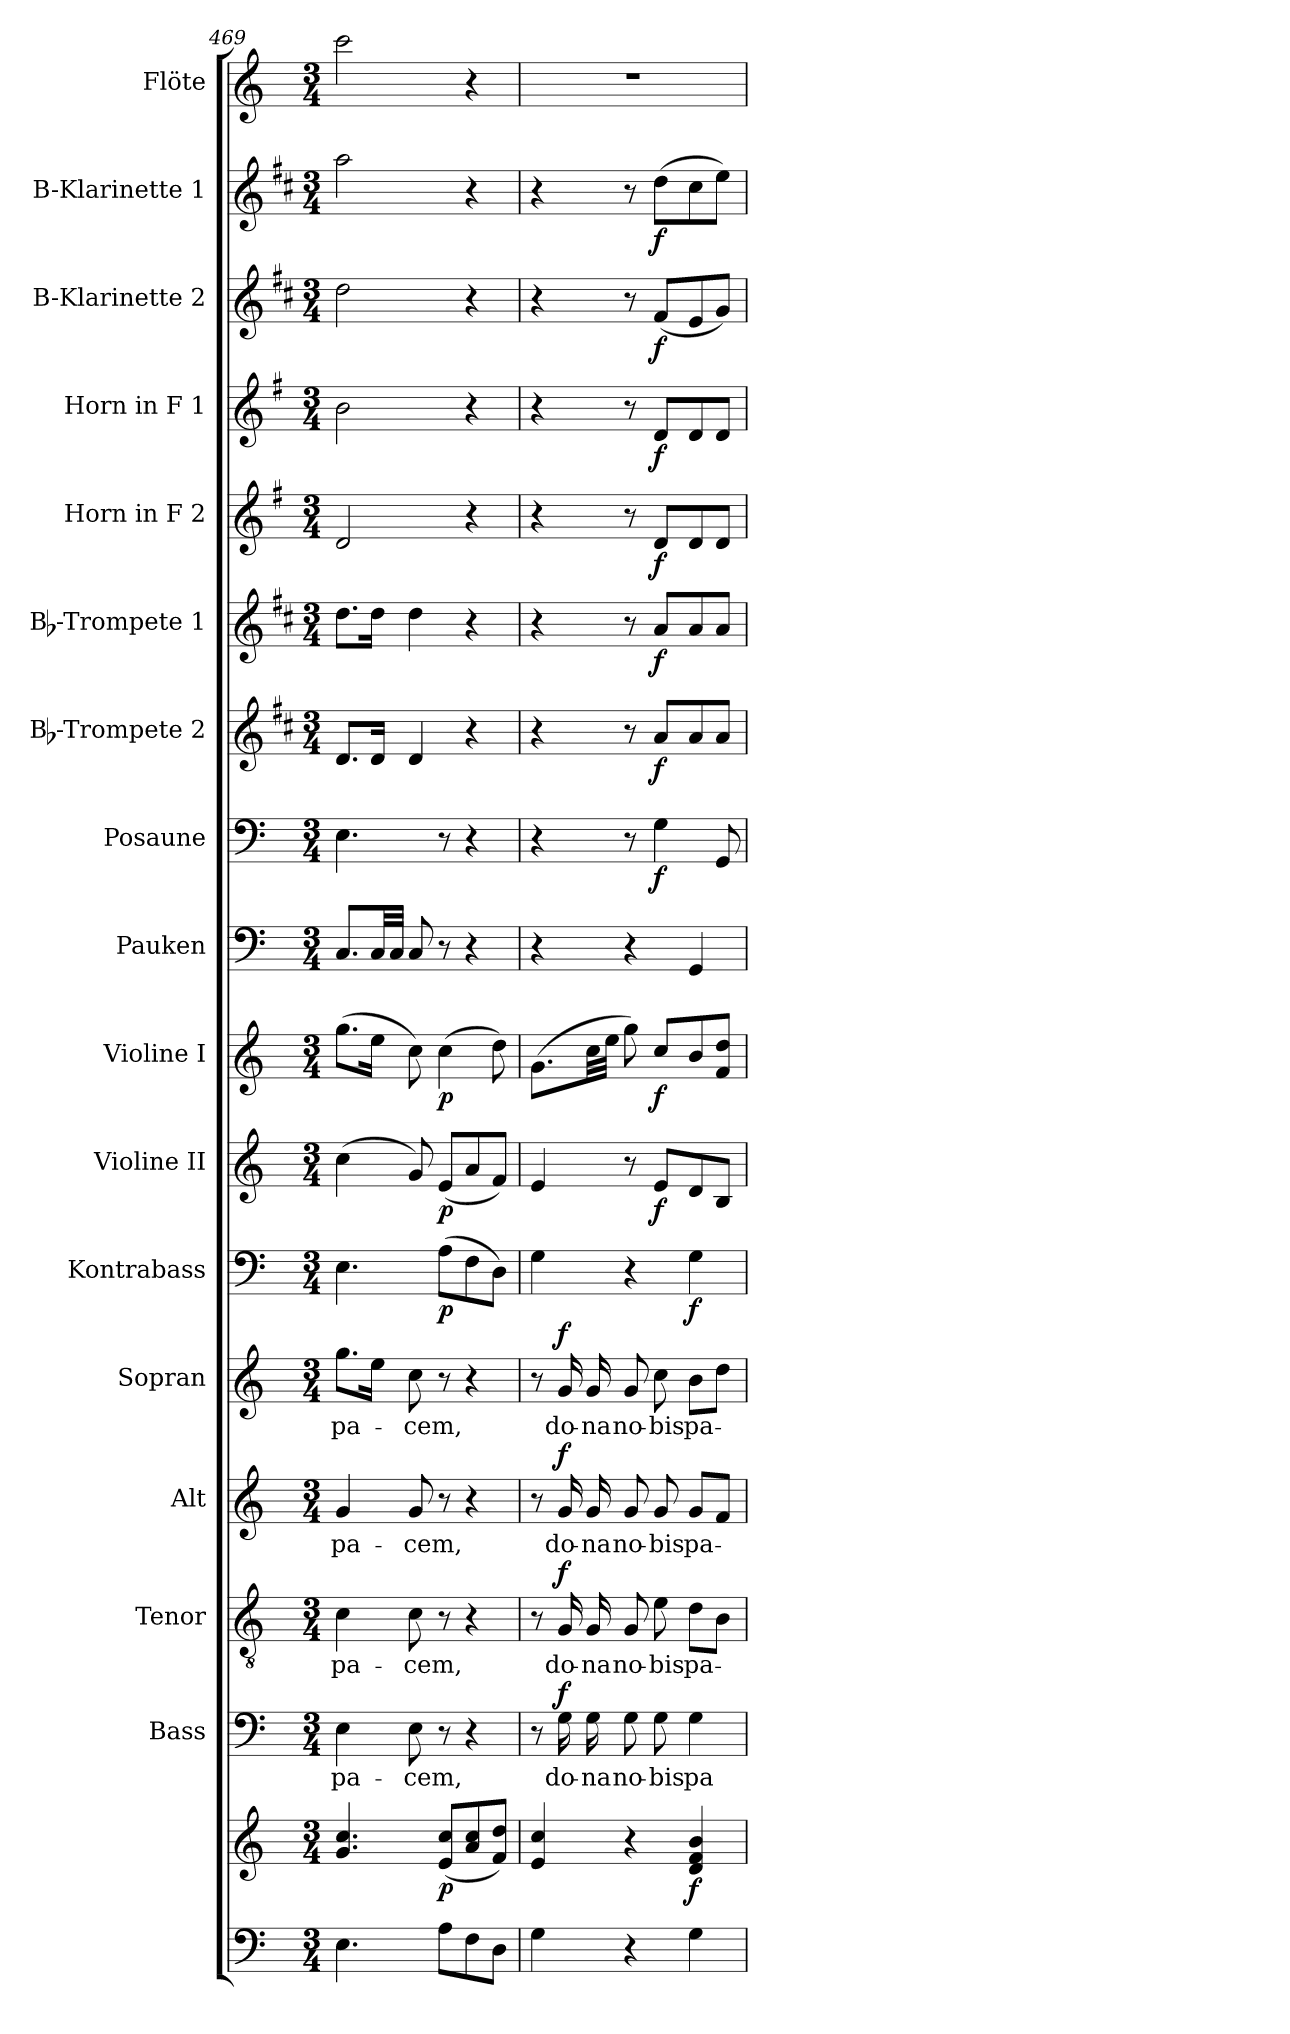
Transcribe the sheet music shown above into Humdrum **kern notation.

**kern	**kern	**dynam	**kern	**text	**dynam	**kern	**text	**dynam	**kern	**text	**dynam	**kern	**text	**dynam	**kern	**dynam	**kern	**dynam	**kern	**dynam	**kern	**kern	**dynam	**kern	**dynam	**kern	**dynam	**kern	**dynam	**kern	**dynam	**kern	**dynam	**kern	**dynam	**kern
*part17	*part17	*part17	*part16	*part16	*part16	*part15	*part15	*part15	*part14	*part14	*part14	*part13	*part13	*part13	*part12	*part12	*part11	*part11	*part10	*part10	*part9	*part8	*part8	*part7	*part7	*part6	*part6	*part5	*part5	*part4	*part4	*part3	*part3	*part2	*part2	*part1
*staff18	*staff17	*staff17/18	*staff16	*staff16	*staff16	*staff15	*staff15	*staff15	*staff14	*staff14	*staff14	*staff13	*staff13	*staff13	*staff12	*staff12	*staff11	*staff11	*staff10	*staff10	*staff9	*staff8	*staff8	*staff7	*staff7	*staff6	*staff6	*staff5	*staff5	*staff4	*staff4	*staff3	*staff3	*staff2	*staff2	*staff1
*	*	*	*I"Bass	*	*	*I"Tenor	*	*	*I"Alt	*	*	*I"Sopran	*	*	*I"Kontrabass	*	*I"Violine II	*	*I"Violine I	*	*I"Pauken	*I"Posaune	*	*I"Bb-Trompete 2	*	*I"Bb-Trompete 1	*	*I"Horn in F 2	*	*I"Horn in F 1	*	*I"B-Klarinette 2	*	*I"B-Klarinette 1	*	*I"Flöte
*	*	*	*I'B.	*	*	*I'T.	*	*	*I'A.	*	*	*I'S.	*	*	*I'Kb.	*	*I'Vl. II	*	*I'Vl. I	*	*I'Pk.	*I'Pos.	*	*I'Bb Trp. 2	*	*I'Bb Trp. 1	*	*I'Hrn. 2	*	*I'Hrn. 1	*	*I'B Kl. 2	*	*I'B Kl. 1	*	*I'Fl.
!!LO:PB:g=z
*clefF4	*clefG2	*	*clefF4	*	*	*clefGv2	*	*	*clefG2	*	*	*clefG2	*	*	*clefF4	*	*clefG2	*	*clefG2	*	*clefF4	*clefF4	*	*clefG2	*	*clefG2	*	*clefG2	*	*clefG2	*	*clefG2	*	*clefG2	*	*clefG2
*	*	*	*	*	*	*	*	*	*	*	*	*	*	*	*ITrd7c12	*	*	*	*	*	*	*	*	*ITrd1c2	*	*ITrd1c2	*	*ITrd4c7	*	*ITrd4c7	*	*ITrd1c2	*	*ITrd1c2	*	*
*k[]	*k[]	*	*k[]	*	*	*k[]	*	*	*k[]	*	*	*k[]	*	*	*k[]	*	*k[]	*	*k[]	*	*k[]	*k[]	*	*k[]	*	*k[]	*	*k[]	*	*k[]	*	*k[]	*	*k[]	*	*k[]
*C:	*C:	*	*C:	*	*	*C:	*	*	*C:	*	*	*C:	*	*	*C:	*	*C:	*	*C:	*	*C:	*C:	*	*C:	*	*C:	*	*C:	*	*C:	*	*C:	*	*C:	*	*C:
*M3/4	*M3/4	*	*M3/4	*	*	*M3/4	*	*	*M3/4	*	*	*M3/4	*	*	*M3/4	*	*M3/4	*	*M3/4	*	*M3/4	*M3/4	*	*M3/4	*	*M3/4	*	*M3/4	*	*M3/4	*	*M3/4	*	*M3/4	*	*M3/4
=469	=469	=469	=469	=469	=469	=469	=469	=469	=469	=469	=469	=469	=469	=469	=469	=469	=469	=469	=469	=469	=469	=469	=469	=469	=469	=469	=469	=469	=469	=469	=469	=469	=469	=469	=469	=469
!	!	!	!	!LO:LY:b	!	!	!LO:LY:b	!	!	!LO:LY:b	!	!	!LO:LY:b	!	!	!	!	!	!	!	!	!	!	!	!	!	!	!	!	!	!	!	!	!	!	!
4.E\	4.g/ 4.cc/	.	4E\	pa-	.	4c\	pa-	.	4g/	pa-	.	8.gg\L	pa-	.	4.EE\	.	(>4cc\	.	(>8.gg\L	.	8.C/L	4.E\	.	8.c/L	.	8.cc\L	.	2G/	.	2e\	.	2cc\	.	2gg\	.	2ccc\
.	.	.	.	.	.	.	.	.	.	.	.	16ee\Jk	.	.	.	.	.	.	16ee\Jk	.	32C/LL	.	.	16c/Jk	.	16cc\Jk	.	.	.	.	.	.	.	.	.	.
.	.	.	.	.	.	.	.	.	.	.	.	.	.	.	.	.	.	.	.	.	32C/JJJ	.	.	.	.	.	.	.	.	.	.	.	.	.	.	.
!	!	!	!	!LO:LY:b	!	!	!LO:LY:b	!	!	!LO:LY:b	!	!	!LO:LY:b	!	!	!	!	!	!	!	!	!	!	!	!	!	!	!	!	!	!	!	!	!	!	!
.	.	.	8E\	-cem,	.	8c\	-cem,	.	8g/	-cem,	.	8cc\	-cem,	.	.	.	8g/)	.	8cc\)	.	8C/	.	.	4c/	.	4cc\	.	.	.	.	.	.	.	.	.	.
!	!	!LO:DY:b	!	!	!	!	!	!	!	!	!	!	!	!	!	!LO:DY:b	!	!LO:DY:b	!	!LO:DY:b	!	!	!	!	!	!	!	!	!	!	!	!	!	!	!	!
8A\L	(<8e/ 8cc/L	p	8r	.	.	8r	.	.	8r	.	.	8r	.	.	(>8AA\L	p	(<8e/L	p	(>4cc\	p	8r	8r	.	.	.	.	.	.	.	.	.	.	.	.	.	.
8F\	8a/ 8cc/	.	4r	.	.	4r	.	.	4r	.	.	4r	.	.	8FF\	.	8a/	.	.	.	4r	4r	.	4r	.	4r	.	4r	.	4r	.	4r	.	4r	.	4r
8D\J	8f/ 8dd/J)	.	.	.	.	.	.	.	.	.	.	.	.	.	8DD\J)	.	8f/J)	.	8dd\)	.	.	.	.	.	.	.	.	.	.	.	.	.	.	.	.	.
=470	=470	=470	=470	=470	=470	=470	=470	=470	=470	=470	=470	=470	=470	=470	=470	=470	=470	=470	=470	=470	=470	=470	=470	=470	=470	=470	=470	=470	=470	=470	=470	=470	=470	=470	=470	=470
4G\	4e/ 4cc/	.	8r	.	.	8r	.	.	8r	.	.	8r	.	.	4GG\	.	4e/	.	(>8.g\L	.	4r	4r	.	4r	.	4r	.	4r	.	4r	.	4r	.	4r	.	2.r
!	!	!	!	!LO:LY:b	!LO:DY:a	!	!LO:LY:b	!LO:DY:a	!	!LO:LY:b	!LO:DY:a	!	!LO:LY:b	!LO:DY:a	!	!	!	!	!	!	!	!	!	!	!	!	!	!	!	!	!	!	!	!	!	!
.	.	.	16G\	do-	f	16G/	do-	f	16g/	do-	f	16g/	do-	f	.	.	.	.	.	.	.	.	.	.	.	.	.	.	.	.	.	.	.	.	.	.
!	!	!	!	!LO:LY:b	!	!	!LO:LY:b	!	!	!LO:LY:b	!	!	!LO:LY:b	!	!	!	!	!	!	!	!	!	!	!	!	!	!	!	!	!	!	!	!	!	!	!
.	.	.	16G\	-na	.	16G/	-na	.	16g/	-na	.	16g/	-na	.	.	.	.	.	32cc\LL	.	.	.	.	.	.	.	.	.	.	.	.	.	.	.	.	.
.	.	.	.	.	.	.	.	.	.	.	.	.	.	.	.	.	.	.	32ee\JJJ	.	.	.	.	.	.	.	.	.	.	.	.	.	.	.	.	.
!	!	!	!	!LO:LY:b	!	!	!LO:LY:b	!	!	!LO:LY:b	!	!	!LO:LY:b	!	!	!	!	!	!	!	!	!	!	!	!	!	!	!	!	!	!	!	!	!	!	!
4r	4r	.	8G\	no-	.	8G/	no-	.	8g/	no-	.	8g/	no-	.	4r	.	8r	.	8gg\)	.	4r	8r	.	8r	.	8r	.	8r	.	8r	.	8r	.	8r	.	.
!	!	!	!	!LO:LY:b	!	!	!LO:LY:b	!	!	!LO:LY:b	!	!	!LO:LY:b	!	!	!	!	!LO:DY:b	!	!LO:DY:b	!	!	!LO:DY:b	!	!LO:DY:b	!	!LO:DY:b	!	!LO:DY:b	!	!LO:DY:b	!	!LO:DY:b	!	!LO:DY:b	!
.	.	.	8G\	-bis	.	8e\	-bis	.	8g/	-bis	.	8cc\	-bis	.	.	.	8e/L	f	8cc/L	f	.	4G\	f	8g/L	f	8g/L	f	8G/L	f	8G/L	f	(<8e/L	f	(>8cc\L	f	.
!	!	!LO:DY:b	!	!LO:LY:b	!	!	!LO:LY:b	!	!	!LO:LY:b	!	!	!LO:LY:b	!	!	!LO:DY:b	!	!	!	!	!	!	!	!	!	!	!	!	!	!	!	!	!	!	!	!
4G\	4d/ 4f/ 4b/	f	4G\	pa-	.	8d\L	pa-	.	8g/L	pa-	.	8b\L	pa-	.	4GG\	f	8d/	.	8b/	.	4GG/	.	.	8g/	.	8g/	.	8G/	.	8G/	.	8d/	.	8b\	.	.
.	.	.	.	.	.	8B\J	.	.	8f/J	.	.	8dd\J	.	.	.	.	8B/J	.	8f/ 8dd/J	.	.	8GG/	.	8g/J	.	8g/J	.	8G/J	.	8G/J	.	8f/J)	.	8dd\J)	.	.
=	=	=	=	=	=	=	=	=	=	=	=	=	=	=	=	=	=	=	=	=	=	=	=	=	=	=	=	=	=	=	=	=	=	=	=	=
*-	*-	*-	*-	*-	*-	*-	*-	*-	*-	*-	*-	*-	*-	*-	*-	*-	*-	*-	*-	*-	*-	*-	*-	*-	*-	*-	*-	*-	*-	*-	*-	*-	*-	*-	*-	*-
